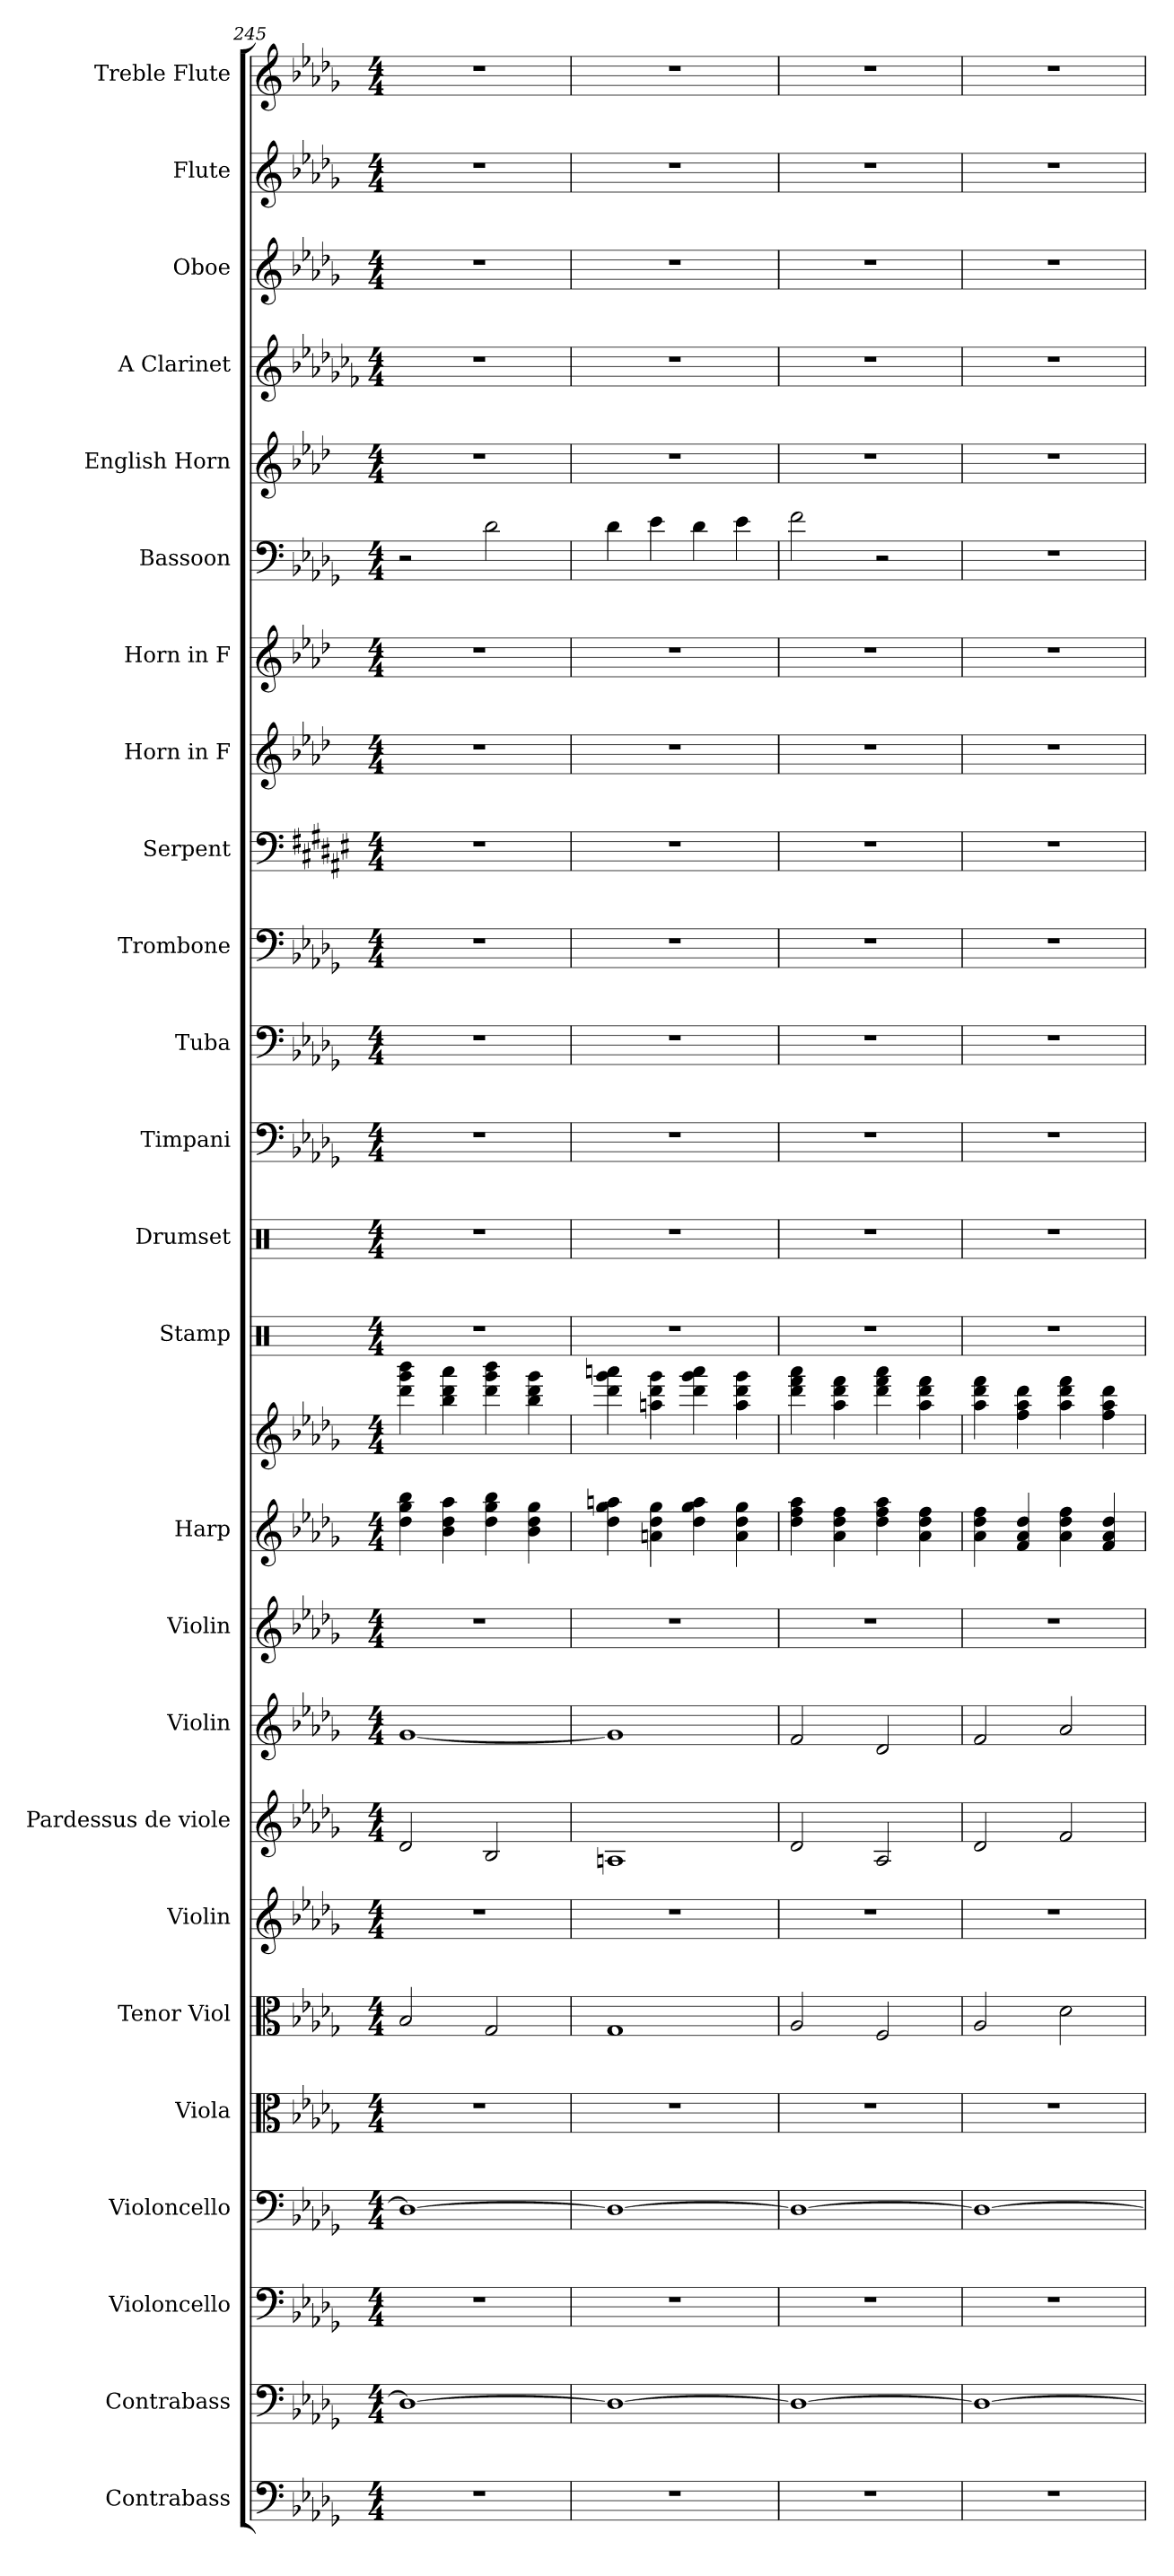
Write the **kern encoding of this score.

**kern	**kern	**kern	**kern	**kern	**kern	**kern	**kern	**kern	**kern	**kern	**kern	**kern	**kern	**kern	**kern	**kern	**kern	**kern	**kern	**kern	**kern	**kern	**kern	**kern	**kern
*part25	*part24	*part23	*part22	*part21	*part20	*part19	*part18	*part17	*part16	*part15	*part15	*part14	*part13	*part12	*part11	*part10	*part9	*part8	*part7	*part6	*part5	*part4	*part3	*part2	*part1
*staff26	*staff25	*staff24	*staff23	*staff22	*staff21	*staff20	*staff19	*staff18	*staff17	*staff16	*staff15	*staff14	*staff13	*staff12	*staff11	*staff10	*staff9	*staff8	*staff7	*staff6	*staff5	*staff4	*staff3	*staff2	*staff1
*I"Contrabass	*I"Contrabass	*I"Violoncello	*I"Violoncello	*I"Viola	*I"Tenor Viol	*I"Violin	*I"Pardessus de viole	*I"Violin	*I"Violin	*I"Harp	*	*I"Stamp	*I"Drumset	*I"Timpani	*I"Tuba	*I"Trombone	*I"Serpent	*I"Horn in F	*I"Horn in F	*I"Bassoon	*I"English Horn	*I"A Clarinet	*I"Oboe	*I"Flute	*I"Treble Flute
*I'Cb.	*I'Cb.	*I'Vc.	*I'Vc.	*I'Vla.	*I'T. Vl.	*I'Vln.	*I'Pds. v.	*I'Vln.	*I'Vln.	*I'Hrp.	*	*I'Sta.	*I'Drs.	*I'Timp.	*I'Tba.	*I'Tbn.	*I'Spt.	*	*	*I'Bsn.	*I'E. Hn.	*I'A Cl.	*I'Ob.	*I'Fl.	*I'Tr. Fl.
*clefF4	*clefF4	*clefF4	*clefF4	*clefC3	*clefC3	*clefG2	*clefG2	*clefG2	*clefG2	*clefG2	*clefG2	*clefX	*clefX	*clefF4	*clefF4	*clefF4	*clefF4	*clefG2	*clefG2	*clefF4	*clefG2	*clefG2	*clefG2	*clefG2	*clefG2
*ITrd7c12	*ITrd7c12	*	*	*	*	*	*	*	*	*	*	*	*	*	*	*	*ITrd1c2	*ITrd4c7	*ITrd4c7	*	*ITrd4c7	*ITrd2c3	*	*	*ITrd-4c-7
*k[b-e-a-d-g-]	*k[b-e-a-d-g-]	*k[b-e-a-d-g-]	*k[b-e-a-d-g-]	*k[b-e-a-d-g-]	*k[b-e-a-d-g-]	*k[b-e-a-d-g-]	*k[b-e-a-d-g-]	*k[b-e-a-d-g-]	*k[b-e-a-d-g-]	*k[b-e-a-d-g-]	*k[b-e-a-d-g-]	*k[]	*k[]	*k[b-e-a-d-g-]	*k[b-e-a-d-g-]	*k[b-e-a-d-g-]	*k[f#c#g#d#]	*k[b-e-a-d-g-]	*k[b-e-a-d-g-]	*k[b-e-a-d-g-]	*k[b-e-a-d-g-]	*k[b-e-a-d-]	*k[b-e-a-d-g-]	*k[b-e-a-d-g-]	*k[b-e-a-d-]
*M4/4	*M4/4	*M4/4	*M4/4	*M4/4	*M4/4	*M4/4	*M4/4	*M4/4	*M4/4	*M4/4	*M4/4	*M4/4	*M4/4	*M4/4	*M4/4	*M4/4	*M4/4	*M4/4	*M4/4	*M4/4	*M4/4	*M4/4	*M4/4	*M4/4	*M4/4
=245	=245	=245	=245	=245	=245	=245	=245	=245	=245	=245	=245	=245	=245	=245	=245	=245	=245	=245	=245	=245	=245	=245	=245	=245	=245
1r	1DD-_	1r	1D-_	1r	2B-/	1r	2d-/	[1g-	1r	4dd-\ 4gg-\ 4bb-\	4ddd-\ 4ggg-\ 4bbb-\	1r	1r	1r	1r	1r	1r	1r	1r	2r	1r	1r	1r	1r	1r
.	.	.	.	.	.	.	.	.	.	4b-\ 4dd-\ 4aa-\	4bb-\ 4ddd-\ 4aaa-\	.	.	.	.	.	.	.	.	.	.	.	.	.	.
.	.	.	.	.	2G-/	.	2B-/	.	.	4dd-\ 4gg-\ 4bb-\	4ddd-\ 4ggg-\ 4bbb-\	.	.	.	.	.	.	.	.	2d-\	.	.	.	.	.
.	.	.	.	.	.	.	.	.	.	4b-\ 4dd-\ 4gg-\	4bb-\ 4ddd-\ 4ggg-\	.	.	.	.	.	.	.	.	.	.	.	.	.	.
=246	=246	=246	=246	=246	=246	=246	=246	=246	=246	=246	=246	=246	=246	=246	=246	=246	=246	=246	=246	=246	=246	=246	=246	=246	=246
1r	1DD-_	1r	1D-_	1r	1G-	1r	1An	1g-]	1r	4dd-\ 4gg-\ 4aan\	4ddd-\ 4ggg-\ 4aaan\	1r	1r	1r	1r	1r	1r	1r	1r	4d-\	1r	1r	1r	1r	1r
.	.	.	.	.	.	.	.	.	.	4an\ 4dd-\ 4gg-\	4aan\ 4ddd-\ 4ggg-\	.	.	.	.	.	.	.	.	4e-\	.	.	.	.	.
.	.	.	.	.	.	.	.	.	.	4dd-\ 4gg-\ 4aa\	4ddd-\ 4ggg-\ 4aaa\	.	.	.	.	.	.	.	.	4d-\	.	.	.	.	.
.	.	.	.	.	.	.	.	.	.	4a\ 4dd-\ 4gg-\	4aa\ 4ddd-\ 4ggg-\	.	.	.	.	.	.	.	.	4e-\	.	.	.	.	.
=247	=247	=247	=247	=247	=247	=247	=247	=247	=247	=247	=247	=247	=247	=247	=247	=247	=247	=247	=247	=247	=247	=247	=247	=247	=247
1r	1DD-_	1r	1D-_	1r	2A-/	1r	2d-/	2f/	1r	4dd-\ 4ff\ 4aa-\	4ddd-\ 4fff\ 4aaa-\	1r	1r	1r	1r	1r	1r	1r	1r	2f\	1r	1r	1r	1r	1r
.	.	.	.	.	.	.	.	.	.	4a-\ 4dd-\ 4ff\	4aa-\ 4ddd-\ 4fff\	.	.	.	.	.	.	.	.	.	.	.	.	.	.
.	.	.	.	.	2F/	.	2A-/	2d-/	.	4dd-\ 4ff\ 4aa-\	4ddd-\ 4fff\ 4aaa-\	.	.	.	.	.	.	.	.	2r	.	.	.	.	.
.	.	.	.	.	.	.	.	.	.	4a-\ 4dd-\ 4ff\	4aa-\ 4ddd-\ 4fff\	.	.	.	.	.	.	.	.	.	.	.	.	.	.
!!LO:PB:g=z
=248	=248	=248	=248	=248	=248	=248	=248	=248	=248	=248	=248	=248	=248	=248	=248	=248	=248	=248	=248	=248	=248	=248	=248	=248	=248
1r	1DD-_	1r	1D-_	1r	2A-/	1r	2d-/	2f/	1r	4a-\ 4dd-\ 4ff\	4aa-\ 4ddd-\ 4fff\	1r	1r	1r	1r	1r	1r	1r	1r	1r	1r	1r	1r	1r	1r
.	.	.	.	.	.	.	.	.	.	4f/ 4a-/ 4dd-/	4ff\ 4aa-\ 4ddd-\	.	.	.	.	.	.	.	.	.	.	.	.	.	.
.	.	.	.	.	2d-\	.	2f/	2a-/	.	4a-\ 4dd-\ 4ff\	4aa-\ 4ddd-\ 4fff\	.	.	.	.	.	.	.	.	.	.	.	.	.	.
.	.	.	.	.	.	.	.	.	.	4f/ 4a-/ 4dd-/	4ff\ 4aa-\ 4ddd-\	.	.	.	.	.	.	.	.	.	.	.	.	.	.
=	=	=	=	=	=	=	=	=	=	=	=	=	=	=	=	=	=	=	=	=	=	=	=	=	=
*-	*-	*-	*-	*-	*-	*-	*-	*-	*-	*-	*-	*-	*-	*-	*-	*-	*-	*-	*-	*-	*-	*-	*-	*-	*-
